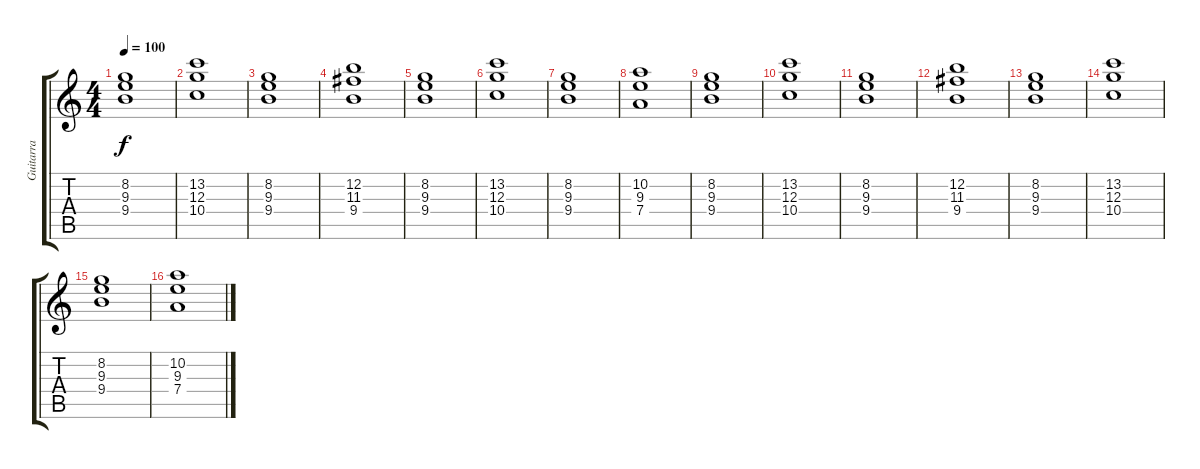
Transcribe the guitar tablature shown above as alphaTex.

\track ("Guitarra" "Guitarra") {instrument distortionguitar}
\staff {score tabs}
\tuning (E4 B3 G3 D3 A2 E2) {hide}
\ts (4 4)
\tempo 100
\clef g2
\ks c
(8.2 9.3 9.4).1{dy f} |
(13.2 12.3 10.4).1 |
(8.2 9.3 9.4).1 |
(12.2 11.3 9.4).1 |
(8.2 9.3 9.4).1 |
(13.2 12.3 10.4).1 |
(8.2 9.3 9.4).1 |
(10.2 9.3 7.4).1 |
(8.2 9.3 9.4).1 |
(13.2 12.3 10.4).1 |
(8.2 9.3 9.4).1 |
(12.2 11.3 9.4).1 |
(8.2 9.3 9.4).1 |
(13.2 12.3 10.4).1 |
(8.2 9.3 9.4).1 |
(10.2 9.3 7.4).1
